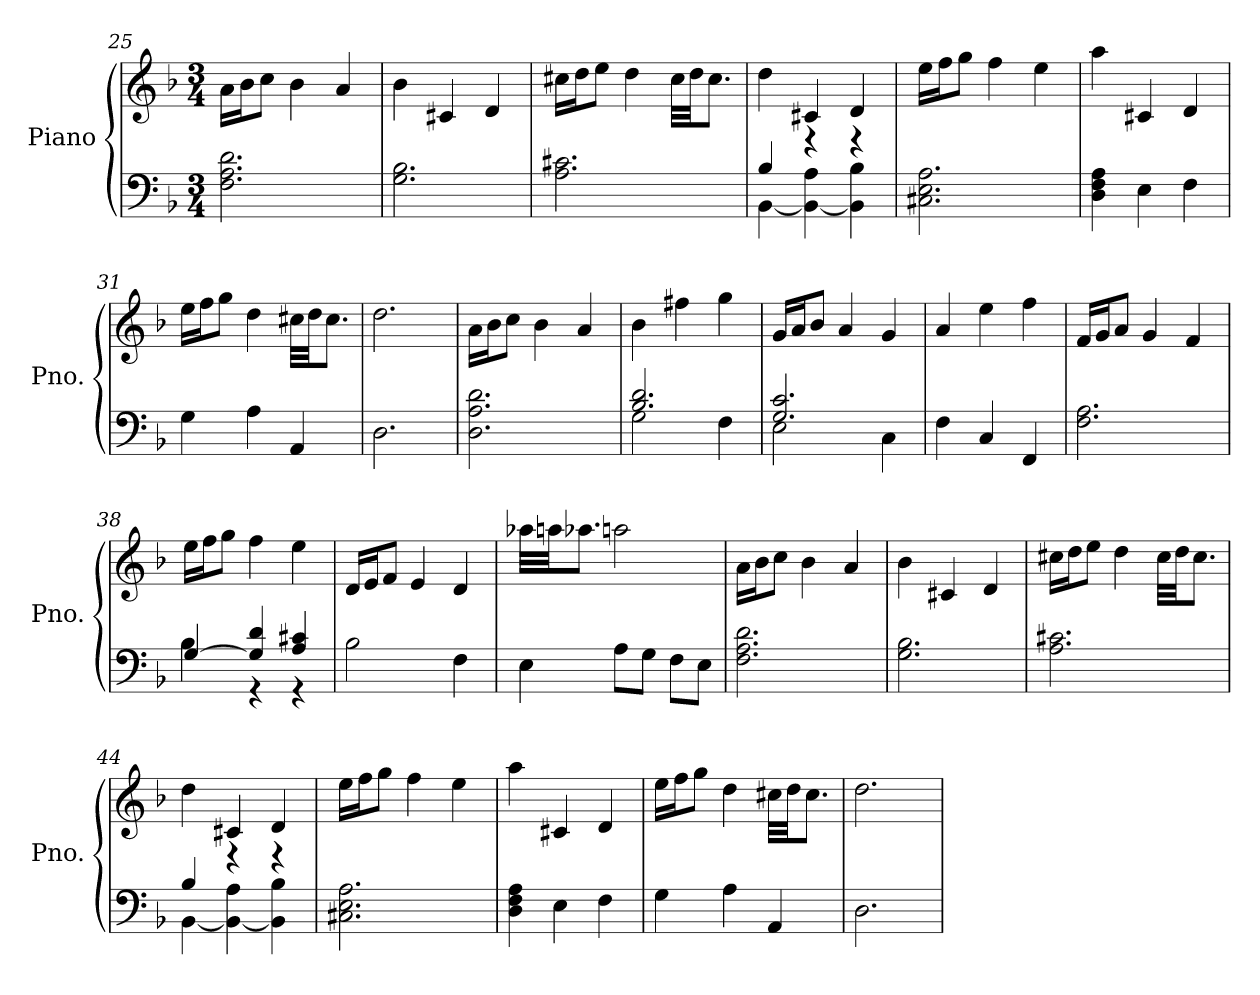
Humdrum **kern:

**kern	**kern
*part1	*part1
*staff2	*staff1
*I"Piano	*
*I'Pno.	*
*clefF4	*clefG2
*k[b-]	*k[b-]
*M3/4	*M3/4
=25	=25
2.F\ 2.A\ 2.d\	16a\LL
.	16b-\J
.	8cc\J
.	4b-\
.	4a/
=26	=26
2.G\ 2.B-\	4b-\
.	4c#X/
.	4d/
=27	=27
2.A\ 2.c#X\	16cc#X\LL
.	16dd\J
.	8ee\J
.	4dd\
.	32cc#\LLL
.	32dd\JJ
.	8.cc#\J
=28	=28
*^	*
4B-/	[4BB-\	4dd\
4r	4BB-\_ 4A\	4c#X/
4r	4BB-\] 4B-\	4d/
*v	*v	*
!!LO:LB:g=z
=29	=29
2.C#X\ 2.E\ 2.A\	16ee\LL
.	16ff\J
.	8gg\J
.	4ff\
.	4ee\
=30	=30
4D\ 4F\ 4A\	4aa\
4E\	4c#X/
4F\	4d/
=31	=31
4G\	16ee\LL
.	16ff\J
.	8gg\J
4A\	4dd\
4AA/	32cc#X\LLL
.	32dd\JJ
.	8.cc#\J
=32	=32
2.D\	2.dd\
=33	=33
2.D\ 2.A\ 2.d\	16a\LL
.	16b-\J
.	8cc\J
.	4b-\
.	4a/
=34	=34
*^	*
2.B-/ 2.d/	2G\	4b-\
.	.	4ff#X\
.	4F\	4gg\
=35	=35	=35
2.G/ 2.c/	2E\	16g/LL
.	.	16a/J
.	.	8b-/J
.	.	4a/
.	4C\	4g/
*v	*v	*
=36	=36
4F\	4a/
4C/	4ee\
4FF/	4ff\
!!LO:LB:g=z
=37	=37
2.F\ 2.A\	16f/LL
.	16g/J
.	8a/J
.	4g/
.	4f/
=38	=38
*^	*
[4G/	4B-\	16ee\LL
.	.	16ff\J
.	.	8gg\J
4G/] 4d/	4r	4ff\
4A/ 4c#X/	4r	4ee\
*v	*v	*
=39	=39
2B-\	16d/LL
.	16e/J
.	8f/J
.	4e/
4F\	4d/
=40	=40
4E\	32aa-X\LLL
.	32aan\JJ
.	8.aa-X\J
8A\L	2aan\
8G\J	.
8F\L	.
8E\J	.
=41	=41
2.F\ 2.A\ 2.d\	16a\LL
.	16b-\J
.	8cc\J
.	4b-\
.	4a/
=42	=42
2.G\ 2.B-\	4b-\
.	4c#X/
.	4d/
!!LO:PB:g=z
=43	=43
2.A\ 2.c#X\	16cc#X\LL
.	16dd\J
.	8ee\J
.	4dd\
.	32cc#\LLL
.	32dd\JJ
.	8.cc#\J
=44	=44
*^	*
4B-/	[4BB-\	4dd\
4r	4BB-\_ 4A\	4c#X/
4r	4BB-\] 4B-\	4d/
*v	*v	*
=45	=45
2.C#X\ 2.E\ 2.A\	16ee\LL
.	16ff\J
.	8gg\J
.	4ff\
.	4ee\
=46	=46
4D\ 4F\ 4A\	4aa\
4E\	4c#X/
4F\	4d/
=47	=47
4G\	16ee\LL
.	16ff\J
.	8gg\J
4A\	4dd\
4AA/	32cc#X\LLL
.	32dd\JJ
.	8.cc#\J
=48	=48
2.D\	2.dd\
=	=
*-	*-
